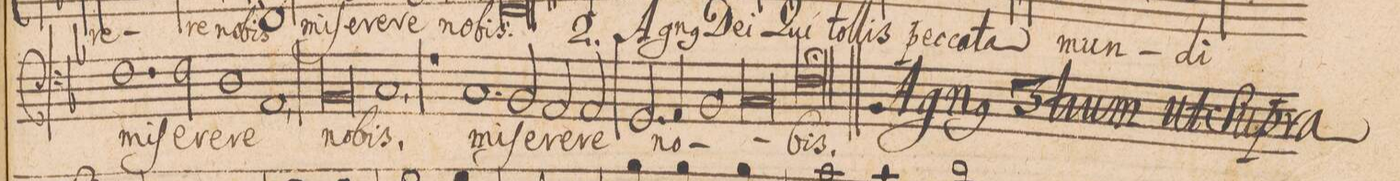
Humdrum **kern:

**kern	**text
*I"BASSVS.	*
*clefF4	*
*k[b-]	*
*met(C|)	*
*M2/1	*
1.F	mi-
=55-	=55-
2F\	-ſe-
1D	-re-
=56-	=56-
1AA,	-re
0BB-	no-
=57-	=57-
1C,	-bis,
=58-	=58-
1rA	.
1.C	mi-
=59-	=59-
2BB-/	-ſe-
2AA/	-re-
2AA/	-re
=60-	=60-
2.GG/	no-
4AA/	.
1BB-	.
=61-	=61-
0C	.
=62-	=62-
0Fl;	-bis.
==	==
*-	*-
